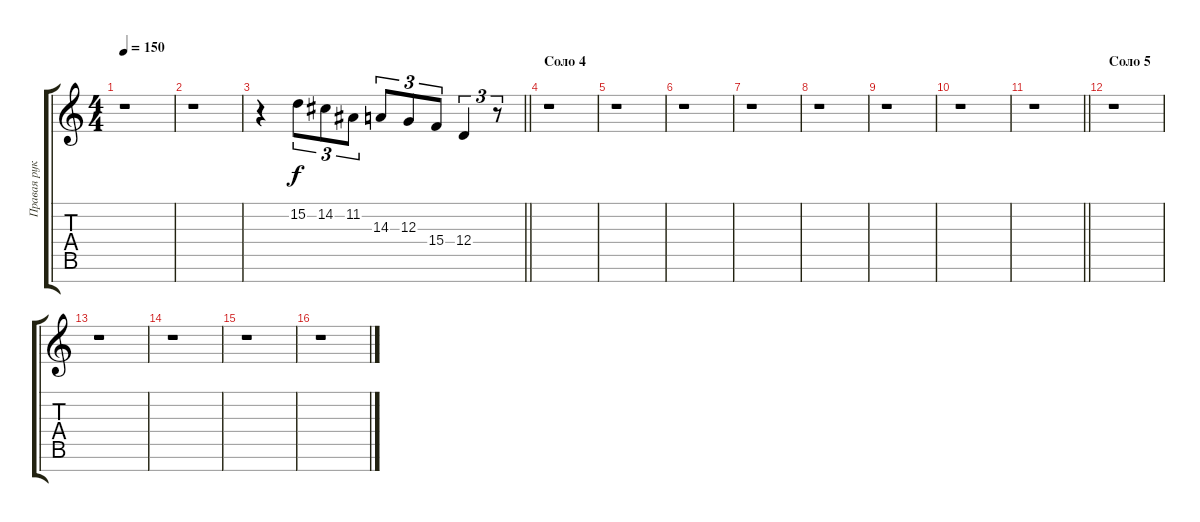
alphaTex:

\track ("Правая рука" "Правая рук") {instrument stringensemble1}
\staff {score tabs}
\tuning (E4 B3 G3 D3 A2 E2 B1) {hide}
\ts (4 4)
\tempo 150
\clef g2
\ks c
r.1{dy f} |
r.1 |
\barLineRight lightlight
r.4 15.2.8{tu (3 2)} 14.2.8{tu (3 2)} 11.2.8{tu (3 2)} 14.3.8{tu (3 2)} 12.3.8{tu (3 2)} 15.4.8{tu (3 2)} 12.4.4{tu (3 2)} r.8{tu (3 2)} |
\section ("" "Соло 4")
r.1 |
r.1 |
r.1 |
r.1 |
r.1 |
r.1 |
r.1 |
\barLineRight lightlight
r.1 |
\section ("" "Соло 5")
r.1 |
r.1 |
r.1 |
r.1 |
r.1
